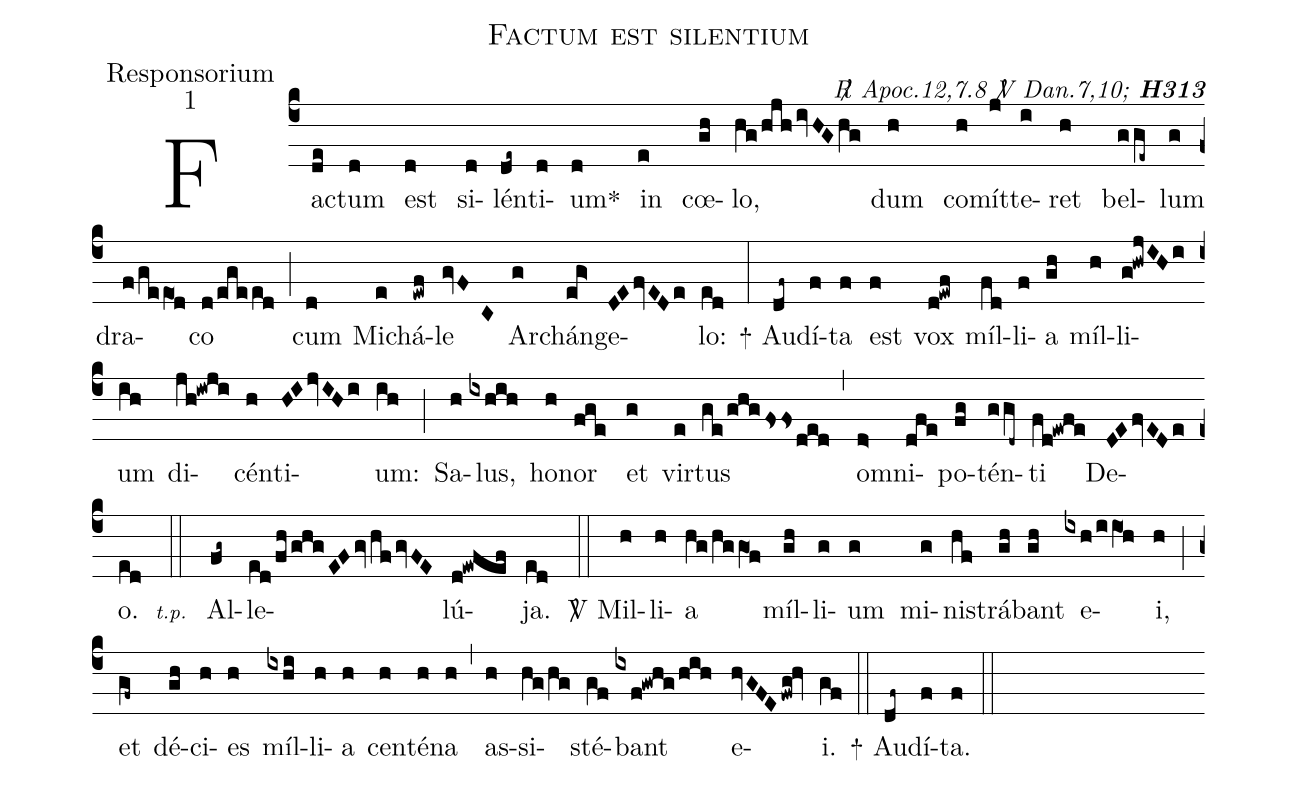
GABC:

name:Factum est silentium;
office-part:Responsorium;
mode:1;
commentary:{\itshape\mdseries \Rbar\  Apoc.12,7.8 \Vbar\   Dan.7,10;\/} {\bfseries H313};
%%
(c4) Fac(de)tum(d) est(d) si(d)lén(de~)ti(d)um<sp>*</sp>(d)
in(e) cœ(gh)lo,(hg/hjhivHGhg) dum(h) co(h)mít(j)te(i)ret(h) bel(gge~)lum(g) dra(f/geeO1d)co(d/egeed) (;)
cum(d) Mi(e)chá(ewf)le(gvFC) Arch(g)án(eg>)ge(DEfvEDe)lo:(ed) (:)
<sp>+</sp> Au(df~)dí(f)ta(f) est(f) vox(d!ewf) míl(fd)li(f)a(gh) míl(h)li(g!hwjIHi)um(ih) di(jh!iwji)cén(h)ti(HIjvIHi)um:(ih) (;)
Sa(h)lus,(ixhih) ho(h)nor(fge) et(g) vir(e)tus(ge/ghgFssded) (,)
o(d>)mni(dfe)po(fg)tén(ggd~)ti(fd!ewfe) De(DEfvEDe)o.(ed) (::)
<v>{\scriptsize\itshape t.p.\ }</v> Al(fg~)le(ed/fh/ghgEFgvhfgvFE)lú(d!ewfef)ja.(ed) (::)
<sp>V/</sp> Mil(h)li(h)a(hg/hggO1f) míl(gh)li(g)um(g) mi(g)ni(hf)strá(gh)bant(gh) e(ixh/iiO1h)i,(h) (;)
et(gf~) dé(gh)ci(h)es(h) míl(ixhi)li(h)a(h) cen(h)té(h)na(h) (,)
as(h)si(hg/hg)sté(gf)bant(ixf!gwhg/hih) e(hvGFEfwg!hv)i.(gf) (::)
<sp>+</sp> Au(df~)dí(f)ta.(f) (::)
